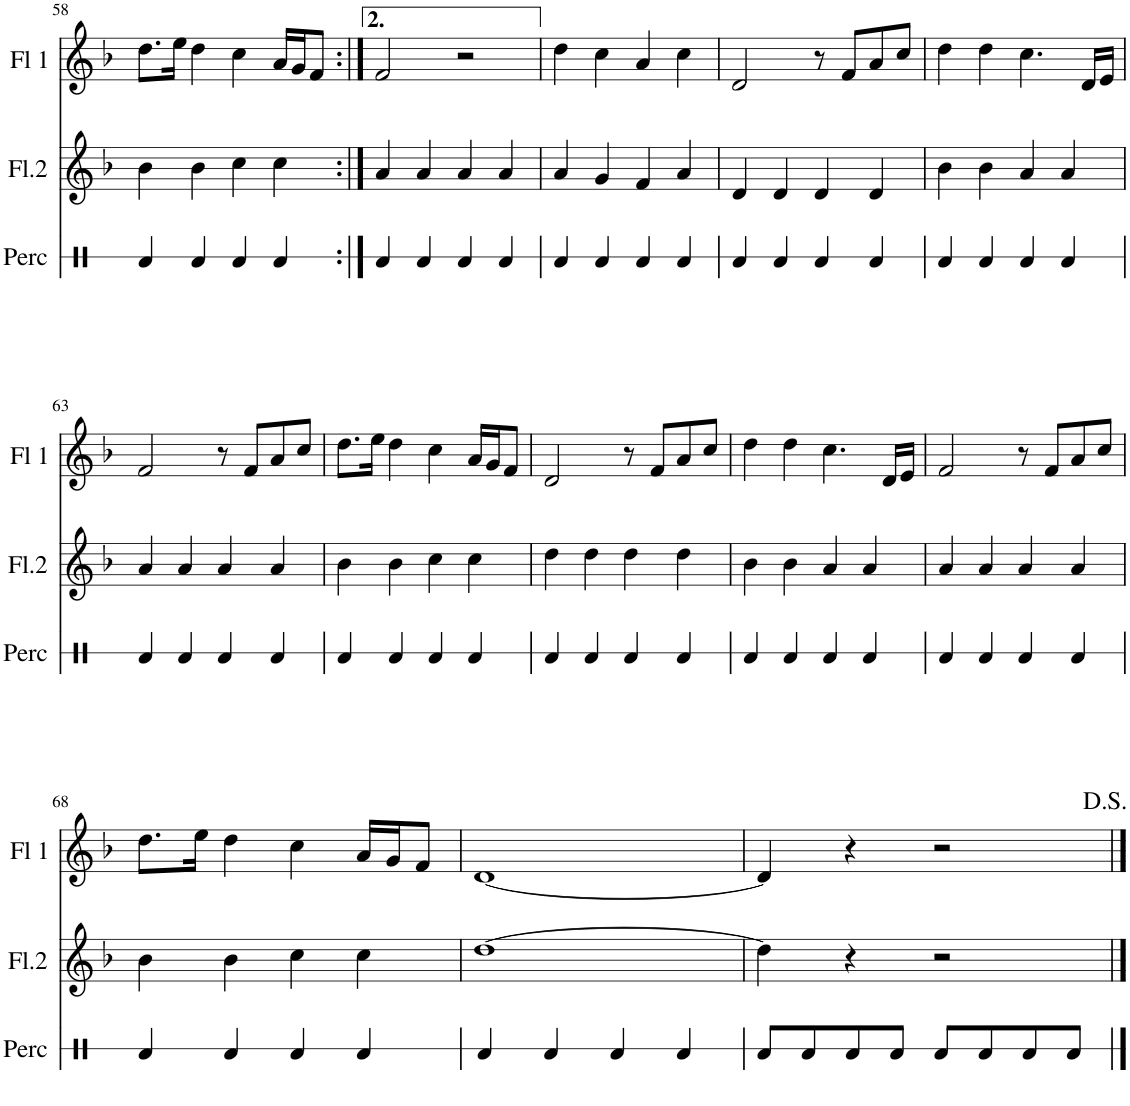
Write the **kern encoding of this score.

**kern	**kern	**kern
*part3	*part2	*part1
*staff3	*staff2	*staff1
*I"Percusión	*I"Flauta 2	*I"Flauta 1
*I'Perc	*I'Fl.2	*I'Fl 1
*clefX	*clefG2	*clefG2
*k[]	*k[b-]	*k[b-]
*M4/4	*M4/4	*M4/4
=57	=57	=57
4Rd/	4a/	2f/
4Rd/	4a/	.
4Rd/	4a/	8r
.	.	8f/L
4Rd/	4a/	8a/
.	.	8cc/J
!!LO:PB:g=z
=58	=58	=58
4Rd/	4b-\	8.dd\L
.	.	16ee\Jk
4Rd/	4b-\	4dd\
4Rd/	4cc\	4cc\
4Rd/	4cc\	16a/LL
.	.	16g/J
.	.	8f/J
=59:|!	=59:|!	=59:|!
4Rd/	4a/	2f/
4Rd/	4a/	.
4Rd/	4a/	2r
4Rd/	4a/	.
=60	=60	=60
4Rd/	4a/	4dd\
4Rd/	4g/	4cc\
4Rd/	4f/	4a/
4Rd/	4a/	4cc\
=61	=61	=61
4Rd/	4d/	2d/
4Rd/	4d/	.
4Rd/	4d/	8r
.	.	8f/L
4Rd/	4d/	8a/
.	.	8cc/J
=62	=62	=62
4Rd/	4b-\	4dd\
4Rd/	4b-\	4dd\
4Rd/	4a/	4.cc\
4Rd/	4a/	.
.	.	16d/LL
.	.	16e/JJ
!!LO:LB:g=z
=63	=63	=63
4Rd/	4a/	2f/
4Rd/	4a/	.
4Rd/	4a/	8r
.	.	8f/L
4Rd/	4a/	8a/
.	.	8cc/J
=64	=64	=64
4Rd/	4b-\	8.dd\L
.	.	16ee\Jk
4Rd/	4b-\	4dd\
4Rd/	4cc\	4cc\
4Rd/	4cc\	16a/LL
.	.	16g/J
.	.	8f/J
=65	=65	=65
4Rd/	4dd\	2d/
4Rd/	4dd\	.
4Rd/	4dd\	8r
.	.	8f/L
4Rd/	4dd\	8a/
.	.	8cc/J
=66	=66	=66
4Rd/	4b-\	4dd\
4Rd/	4b-\	4dd\
4Rd/	4a/	4.cc\
4Rd/	4a/	.
.	.	16d/LL
.	.	16e/JJ
=67	=67	=67
4Rd/	4a/	2f/
4Rd/	4a/	.
4Rd/	4a/	8r
.	.	8f/L
4Rd/	4a/	8a/
.	.	8cc/J
!!LO:LB:g=z
=68	=68	=68
4Rd/	4b-\	8.dd\L
.	.	16ee\Jk
4Rd/	4b-\	4dd\
4Rd/	4cc\	4cc\
4Rd/	4cc\	16a/LL
.	.	16g/J
.	.	8f/J
=69	=69	=69
4Rd/	[1dd	[1d
4Rd/	.	.
4Rd/	.	.
4Rd/	.	.
=	=	=
*-	*-	*-
